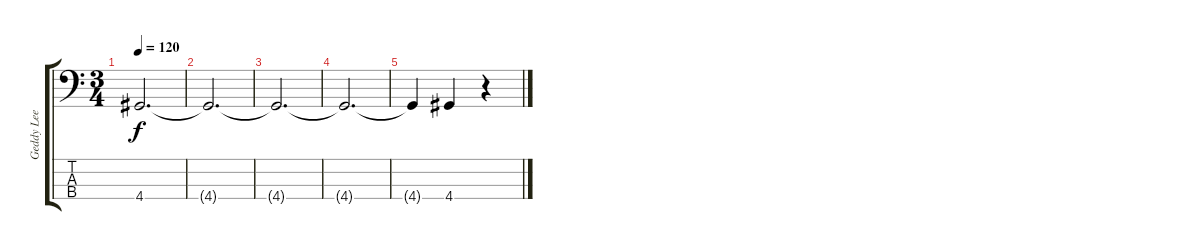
\track ("Geddy Lee" "Geddy Lee") {instrument electricbassfinger}
\staff {score tabs}
\tuning (G2 D2 A1 E1) {hide}
\ts (3 4)
\tempo 120
\clef f4
\ks c
4.4.2{d dy f} |
4.4{t}.2{d} |
4.4{t}.2{d} |
4.4{t}.2{d} |
4.4{t}.4 4.4.4 r.4
